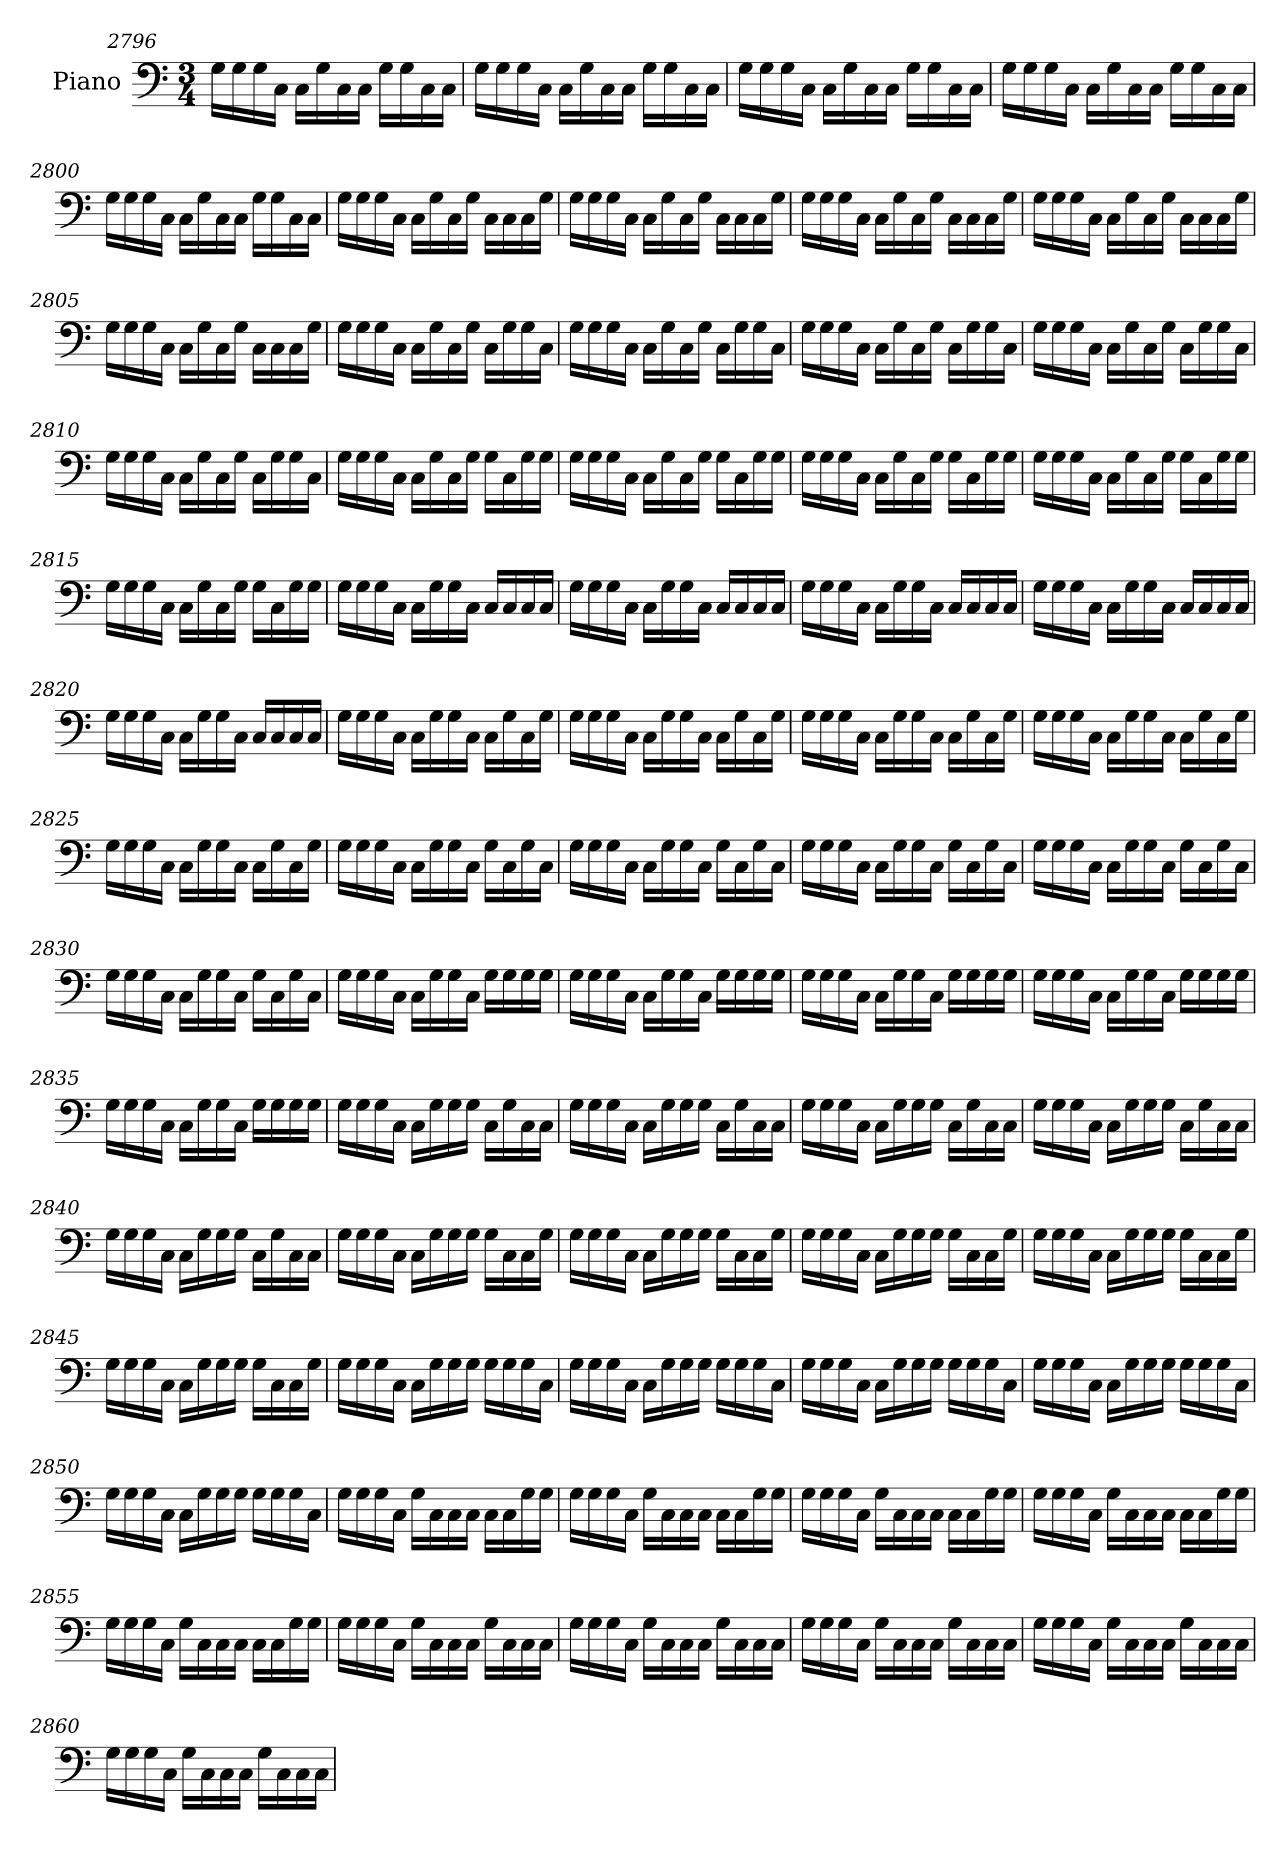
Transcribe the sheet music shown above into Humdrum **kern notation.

**kern
*part1
*staff1
*I"Piano
*I'Pno.
*clefF4
*k[]
*M3/4
=2796
16G\LL
16G\
16G\
16C\JJ
16C\LL
16G\
16C\
16C\JJ
16G\LL
16G\
16C\
16C\JJ
!!LO:LB:g=z
=2797
16G\LL
16G\
16G\
16C\JJ
16C\LL
16G\
16C\
16C\JJ
16G\LL
16G\
16C\
16C\JJ
=2798
16G\LL
16G\
16G\
16C\JJ
16C\LL
16G\
16C\
16C\JJ
16G\LL
16G\
16C\
16C\JJ
=2799
16G\LL
16G\
16G\
16C\JJ
16C\LL
16G\
16C\
16C\JJ
16G\LL
16G\
16C\
16C\JJ
!!LO:LB:g=z
=2800
16G\LL
16G\
16G\
16C\JJ
16C\LL
16G\
16C\
16C\JJ
16G\LL
16G\
16C\
16C\JJ
=2801
16G\LL
16G\
16G\
16C\JJ
16C\LL
16G\
16C\
16G\JJ
16C\LL
16C\
16C\
16G\JJ
=2802
16G\LL
16G\
16G\
16C\JJ
16C\LL
16G\
16C\
16G\JJ
16C\LL
16C\
16C\
16G\JJ
!!LO:LB:g=z
=2803
16G\LL
16G\
16G\
16C\JJ
16C\LL
16G\
16C\
16G\JJ
16C\LL
16C\
16C\
16G\JJ
=2804
16G\LL
16G\
16G\
16C\JJ
16C\LL
16G\
16C\
16G\JJ
16C\LL
16C\
16C\
16G\JJ
=2805
16G\LL
16G\
16G\
16C\JJ
16C\LL
16G\
16C\
16G\JJ
16C\LL
16C\
16C\
16G\JJ
!!LO:LB:g=z
=2806
16G\LL
16G\
16G\
16C\JJ
16C\LL
16G\
16C\
16G\JJ
16C\LL
16G\
16G\
16C\JJ
=2807
16G\LL
16G\
16G\
16C\JJ
16C\LL
16G\
16C\
16G\JJ
16C\LL
16G\
16G\
16C\JJ
=2808
16G\LL
16G\
16G\
16C\JJ
16C\LL
16G\
16C\
16G\JJ
16C\LL
16G\
16G\
16C\JJ
!!LO:LB:g=z
=2809
16G\LL
16G\
16G\
16C\JJ
16C\LL
16G\
16C\
16G\JJ
16C\LL
16G\
16G\
16C\JJ
=2810
16G\LL
16G\
16G\
16C\JJ
16C\LL
16G\
16C\
16G\JJ
16C\LL
16G\
16G\
16C\JJ
=2811
16G\LL
16G\
16G\
16C\JJ
16C\LL
16G\
16C\
16G\JJ
16G\LL
16C\
16G\
16G\JJ
!!LO:PB:g=z
=2812
16G\LL
16G\
16G\
16C\JJ
16C\LL
16G\
16C\
16G\JJ
16G\LL
16C\
16G\
16G\JJ
=2813
16G\LL
16G\
16G\
16C\JJ
16C\LL
16G\
16C\
16G\JJ
16G\LL
16C\
16G\
16G\JJ
=2814
16G\LL
16G\
16G\
16C\JJ
16C\LL
16G\
16C\
16G\JJ
16G\LL
16C\
16G\
16G\JJ
!!LO:LB:g=z
=2815
16G\LL
16G\
16G\
16C\JJ
16C\LL
16G\
16C\
16G\JJ
16G\LL
16C\
16G\
16G\JJ
=2816
16G\LL
16G\
16G\
16C\JJ
16C\LL
16G\
16G\
16C\JJ
16C/LL
16C/
16C/
16C/JJ
=2817
16G\LL
16G\
16G\
16C\JJ
16C\LL
16G\
16G\
16C\JJ
16C/LL
16C/
16C/
16C/JJ
!!LO:LB:g=z
=2818
16G\LL
16G\
16G\
16C\JJ
16C\LL
16G\
16G\
16C\JJ
16C/LL
16C/
16C/
16C/JJ
=2819
16G\LL
16G\
16G\
16C\JJ
16C\LL
16G\
16G\
16C\JJ
16C/LL
16C/
16C/
16C/JJ
=2820
16G\LL
16G\
16G\
16C\JJ
16C\LL
16G\
16G\
16C\JJ
16C/LL
16C/
16C/
16C/JJ
!!LO:LB:g=z
=2821
16G\LL
16G\
16G\
16C\JJ
16C\LL
16G\
16G\
16C\JJ
16C\LL
16G\
16C\
16G\JJ
=2822
16G\LL
16G\
16G\
16C\JJ
16C\LL
16G\
16G\
16C\JJ
16C\LL
16G\
16C\
16G\JJ
=2823
16G\LL
16G\
16G\
16C\JJ
16C\LL
16G\
16G\
16C\JJ
16C\LL
16G\
16C\
16G\JJ
!!LO:LB:g=z
=2824
16G\LL
16G\
16G\
16C\JJ
16C\LL
16G\
16G\
16C\JJ
16C\LL
16G\
16C\
16G\JJ
=2825
16G\LL
16G\
16G\
16C\JJ
16C\LL
16G\
16G\
16C\JJ
16C\LL
16G\
16C\
16G\JJ
=2826
16G\LL
16G\
16G\
16C\JJ
16C\LL
16G\
16G\
16C\JJ
16G\LL
16C\
16G\
16C\JJ
!!LO:LB:g=z
=2827
16G\LL
16G\
16G\
16C\JJ
16C\LL
16G\
16G\
16C\JJ
16G\LL
16C\
16G\
16C\JJ
=2828
16G\LL
16G\
16G\
16C\JJ
16C\LL
16G\
16G\
16C\JJ
16G\LL
16C\
16G\
16C\JJ
=2829
16G\LL
16G\
16G\
16C\JJ
16C\LL
16G\
16G\
16C\JJ
16G\LL
16C\
16G\
16C\JJ
!!LO:LB:g=z
=2830
16G\LL
16G\
16G\
16C\JJ
16C\LL
16G\
16G\
16C\JJ
16G\LL
16C\
16G\
16C\JJ
=2831
16G\LL
16G\
16G\
16C\JJ
16C\LL
16G\
16G\
16C\JJ
16G\LL
16G\
16G\
16G\JJ
=2832
16G\LL
16G\
16G\
16C\JJ
16C\LL
16G\
16G\
16C\JJ
16G\LL
16G\
16G\
16G\JJ
!!LO:LB:g=z
=2833
16G\LL
16G\
16G\
16C\JJ
16C\LL
16G\
16G\
16C\JJ
16G\LL
16G\
16G\
16G\JJ
=2834
16G\LL
16G\
16G\
16C\JJ
16C\LL
16G\
16G\
16C\JJ
16G\LL
16G\
16G\
16G\JJ
=2835
16G\LL
16G\
16G\
16C\JJ
16C\LL
16G\
16G\
16C\JJ
16G\LL
16G\
16G\
16G\JJ
!!LO:LB:g=z
=2836
16G\LL
16G\
16G\
16C\JJ
16C\LL
16G\
16G\
16G\JJ
16C\LL
16G\
16C\
16C\JJ
=2837
16G\LL
16G\
16G\
16C\JJ
16C\LL
16G\
16G\
16G\JJ
16C\LL
16G\
16C\
16C\JJ
=2838
16G\LL
16G\
16G\
16C\JJ
16C\LL
16G\
16G\
16G\JJ
16C\LL
16G\
16C\
16C\JJ
!!LO:LB:g=z
=2839
16G\LL
16G\
16G\
16C\JJ
16C\LL
16G\
16G\
16G\JJ
16C\LL
16G\
16C\
16C\JJ
=2840
16G\LL
16G\
16G\
16C\JJ
16C\LL
16G\
16G\
16G\JJ
16C\LL
16G\
16C\
16C\JJ
=2841
16G\LL
16G\
16G\
16C\JJ
16C\LL
16G\
16G\
16G\JJ
16G\LL
16C\
16C\
16G\JJ
!!LO:LB:g=z
=2842
16G\LL
16G\
16G\
16C\JJ
16C\LL
16G\
16G\
16G\JJ
16G\LL
16C\
16C\
16G\JJ
=2843
16G\LL
16G\
16G\
16C\JJ
16C\LL
16G\
16G\
16G\JJ
16G\LL
16C\
16C\
16G\JJ
=2844
16G\LL
16G\
16G\
16C\JJ
16C\LL
16G\
16G\
16G\JJ
16G\LL
16C\
16C\
16G\JJ
!!LO:PB:g=z
=2845
16G\LL
16G\
16G\
16C\JJ
16C\LL
16G\
16G\
16G\JJ
16G\LL
16C\
16C\
16G\JJ
=2846
16G\LL
16G\
16G\
16C\JJ
16C\LL
16G\
16G\
16G\JJ
16G\LL
16G\
16G\
16C\JJ
=2847
16G\LL
16G\
16G\
16C\JJ
16C\LL
16G\
16G\
16G\JJ
16G\LL
16G\
16G\
16C\JJ
!!LO:LB:g=z
=2848
16G\LL
16G\
16G\
16C\JJ
16C\LL
16G\
16G\
16G\JJ
16G\LL
16G\
16G\
16C\JJ
=2849
16G\LL
16G\
16G\
16C\JJ
16C\LL
16G\
16G\
16G\JJ
16G\LL
16G\
16G\
16C\JJ
=2850
16G\LL
16G\
16G\
16C\JJ
16C\LL
16G\
16G\
16G\JJ
16G\LL
16G\
16G\
16C\JJ
!!LO:LB:g=z
=2851
16G\LL
16G\
16G\
16C\JJ
16G\LL
16C\
16C\
16C\JJ
16C\LL
16C\
16G\
16G\JJ
=2852
16G\LL
16G\
16G\
16C\JJ
16G\LL
16C\
16C\
16C\JJ
16C\LL
16C\
16G\
16G\JJ
=2853
16G\LL
16G\
16G\
16C\JJ
16G\LL
16C\
16C\
16C\JJ
16C\LL
16C\
16G\
16G\JJ
!!LO:LB:g=z
=2854
16G\LL
16G\
16G\
16C\JJ
16G\LL
16C\
16C\
16C\JJ
16C\LL
16C\
16G\
16G\JJ
=2855
16G\LL
16G\
16G\
16C\JJ
16G\LL
16C\
16C\
16C\JJ
16C\LL
16C\
16G\
16G\JJ
=2856
16G\LL
16G\
16G\
16C\JJ
16G\LL
16C\
16C\
16C\JJ
16G\LL
16C\
16C\
16C\JJ
!!LO:LB:g=z
=2857
16G\LL
16G\
16G\
16C\JJ
16G\LL
16C\
16C\
16C\JJ
16G\LL
16C\
16C\
16C\JJ
=2858
16G\LL
16G\
16G\
16C\JJ
16G\LL
16C\
16C\
16C\JJ
16G\LL
16C\
16C\
16C\JJ
=2859
16G\LL
16G\
16G\
16C\JJ
16G\LL
16C\
16C\
16C\JJ
16G\LL
16C\
16C\
16C\JJ
!!LO:LB:g=z
=2860
16G\LL
16G\
16G\
16C\JJ
16G\LL
16C\
16C\
16C\JJ
16G\LL
16C\
16C\
16C\JJ
=
*-
